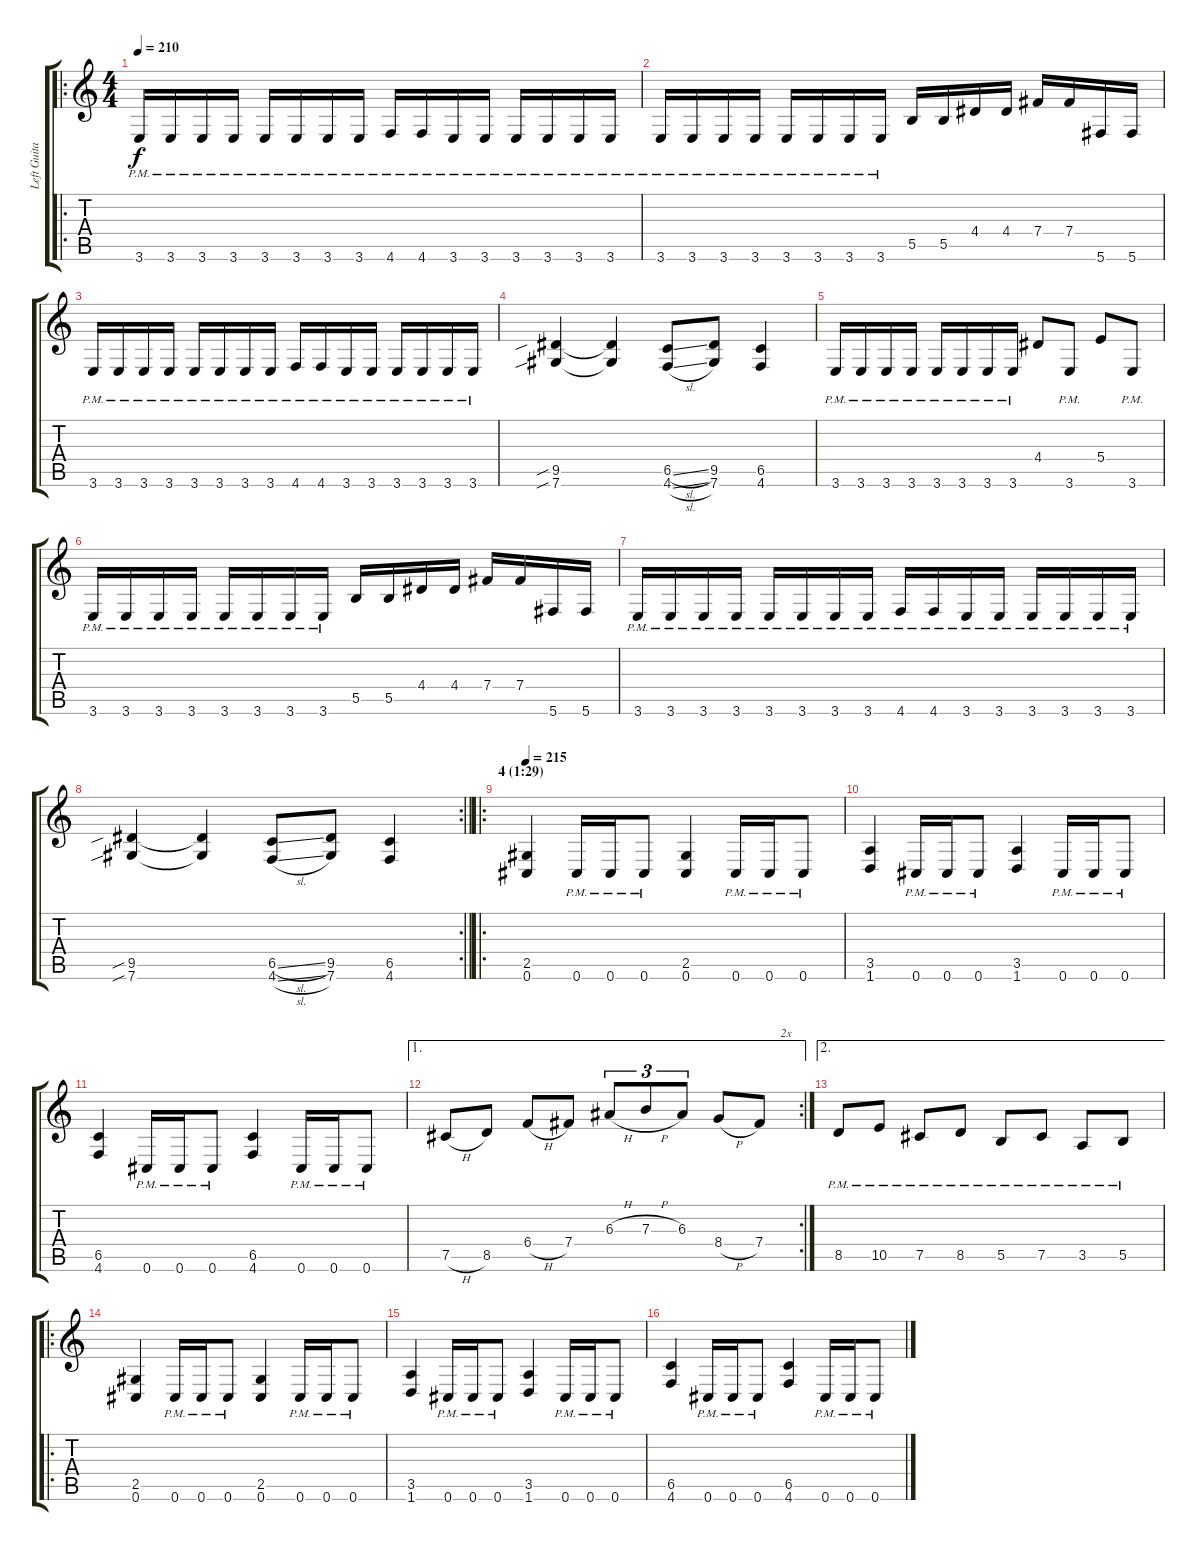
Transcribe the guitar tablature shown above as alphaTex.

\track ("Left Guitar" "Left Guita") {instrument overdrivenguitar}
\staff {score tabs}
\tuning (Db4 Ab3 E3 B2 Gb2 Db2) {hide}
\ro
\ts (4 4)
\tempo 210
\clef g2
\ks c
3.6{pm}.16{dy f} 3.6{pm}.16 3.6{pm}.16 3.6{pm}.16 3.6{pm}.16 3.6{pm}.16 3.6{pm}.16 3.6{pm}.16 4.6{pm}.16 4.6{pm}.16 3.6{pm}.16 3.6{pm}.16 3.6{pm}.16 3.6{pm}.16 3.6{pm}.16 3.6{pm}.16 |
3.6{pm}.16 3.6{pm}.16 3.6{pm}.16 3.6{pm}.16 3.6{pm}.16 3.6{pm}.16 3.6{pm}.16 3.6{pm}.16 5.5.16 5.5.16 4.4.16 4.4.16 7.4.16 7.4.16 5.6.16 5.6.16 |
3.6{pm}.16 3.6{pm}.16 3.6{pm}.16 3.6{pm}.16 3.6{pm}.16 3.6{pm}.16 3.6{pm}.16 3.6{pm}.16 4.6{pm}.16 4.6{pm}.16 3.6{pm}.16 3.6{pm}.16 3.6{pm}.16 3.6{pm}.16 3.6{pm}.16 3.6{pm}.16 |
(9.5{sib} 7.6{sib}).4 (9.5{t} 7.6{t}).4 (6.5{sl} 4.6{sl}).8 (9.5 7.6).8 (6.5 4.6).4 |
3.6{pm}.16 3.6{pm}.16 3.6{pm}.16 3.6{pm}.16 3.6{pm}.16 3.6{pm}.16 3.6{pm}.16 3.6{pm}.16 4.4.8 3.6{pm}.8 5.4.8 3.6{pm}.8 |
3.6{pm}.16 3.6{pm}.16 3.6{pm}.16 3.6{pm}.16 3.6{pm}.16 3.6{pm}.16 3.6{pm}.16 3.6{pm}.16 5.5.16 5.5.16 4.4.16 4.4.16 7.4.16 7.4.16 5.6.16 5.6.16 |
3.6{pm}.16 3.6{pm}.16 3.6{pm}.16 3.6{pm}.16 3.6{pm}.16 3.6{pm}.16 3.6{pm}.16 3.6{pm}.16 4.6{pm}.16 4.6{pm}.16 3.6{pm}.16 3.6{pm}.16 3.6{pm}.16 3.6{pm}.16 3.6{pm}.16 3.6{pm}.16 |
\rc 2
\barLineRight lightlight
(9.5{sib} 7.6{sib}).4 (9.5{t} 7.6{t}).4 (6.5{sl} 4.6{sl}).8 (9.5 7.6).8 (6.5 4.6).4 |
\ro
\section ("" "4 (1:29)")
\tempo 215
(2.5 0.6).4 0.6{pm}.16 0.6{pm}.16 0.6{pm}.8 (2.5 0.6).4 0.6{pm}.16 0.6{pm}.16 0.6{pm}.8 |
(3.5 1.6).4 0.6{pm}.16 0.6{pm}.16 0.6{pm}.8 (3.5 1.6).4 0.6{pm}.16 0.6{pm}.16 0.6{pm}.8 |
(6.5 4.6).4 0.6{pm}.16 0.6{pm}.16 0.6{pm}.8 (6.5 4.6).4 0.6{pm}.16 0.6{pm}.16 0.6{pm}.8 |
\ae 1
\rc 2
7.5{h}.8 8.5.8 6.4{h}.8 7.4.8 6.3{h}.8{tu (3 2)} 7.3{h}.8{tu (3 2)} 6.3.8{tu (3 2)} 8.4{h}.8 7.4.8{txt "       2x"} |
\ae 2
8.5{pm}.8 10.5{pm}.8 7.5{pm}.8 8.5{pm}.8 5.5{pm}.8 7.5{pm}.8 3.5{pm}.8 5.5{pm}.8 |
\ro
(2.5 0.6).4 0.6{pm}.16 0.6{pm}.16 0.6{pm}.8 (2.5 0.6).4 0.6{pm}.16 0.6{pm}.16 0.6{pm}.8 |
(3.5 1.6).4 0.6{pm}.16 0.6{pm}.16 0.6{pm}.8 (3.5 1.6).4 0.6{pm}.16 0.6{pm}.16 0.6{pm}.8 |
(6.5 4.6).4 0.6{pm}.16 0.6{pm}.16 0.6{pm}.8 (6.5 4.6).4 0.6{pm}.16 0.6{pm}.16 0.6{pm}.8
